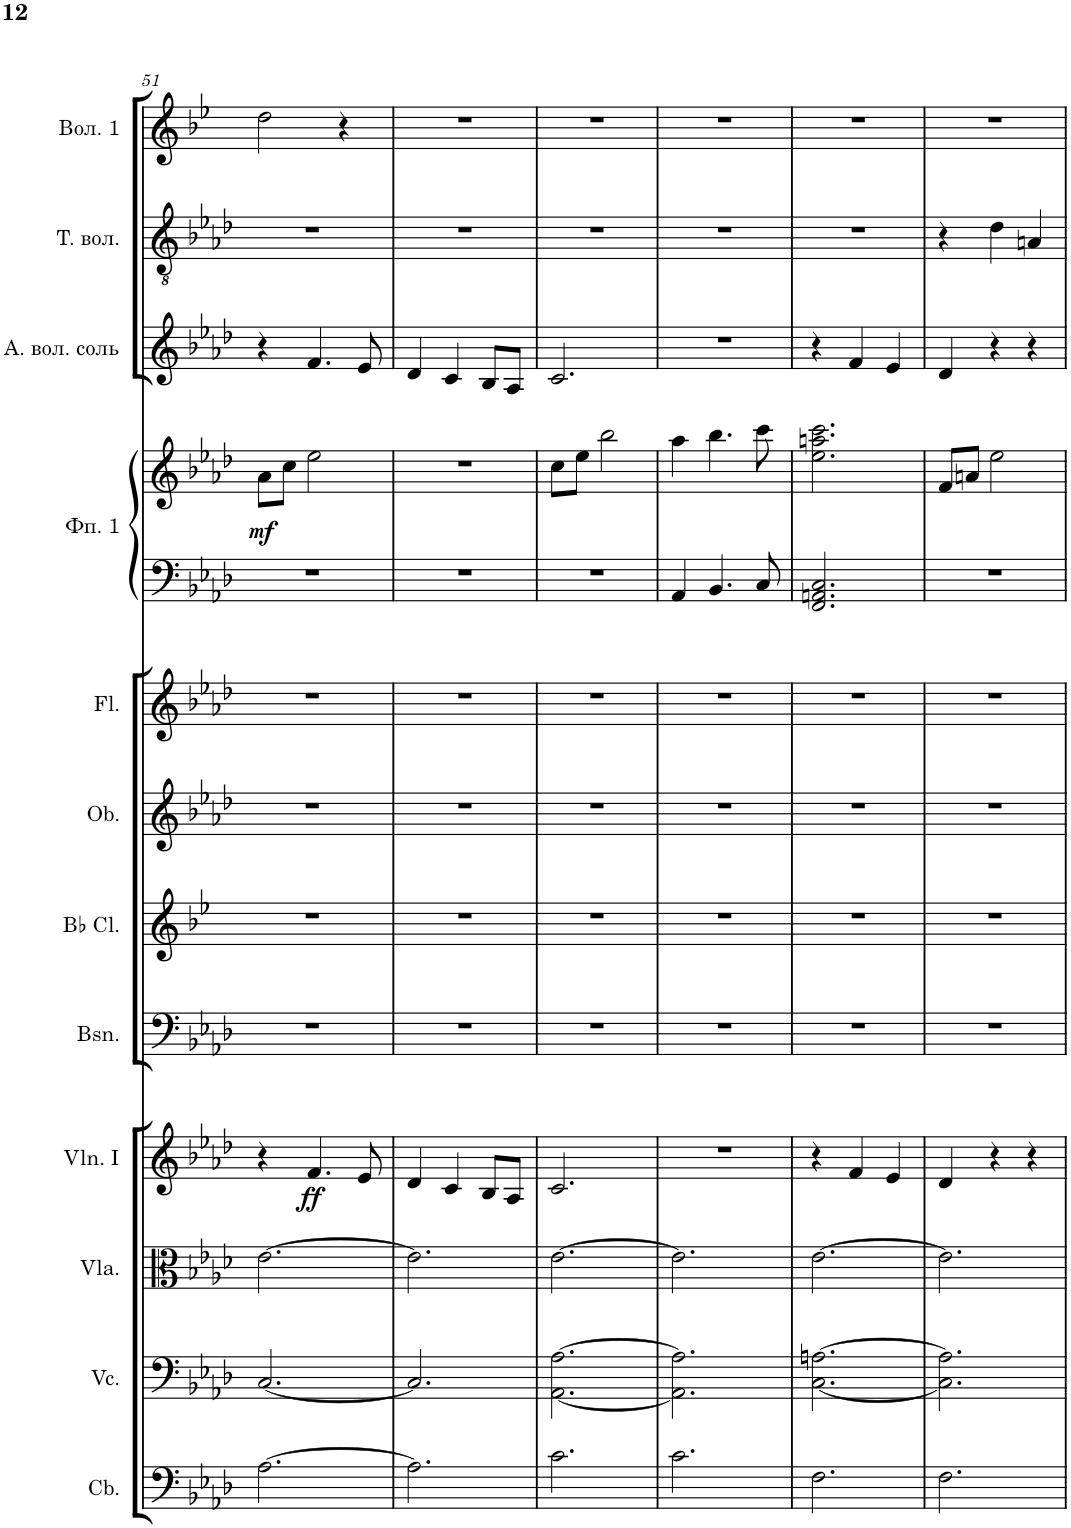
**kern	**kern	**kern	**kern	**dynam	**kern	**kern	**kern	**kern	**kern	**kern	**dynam	**kern	**kern	**kern
*part12	*part11	*part10	*part9	*part9	*part8	*part7	*part6	*part5	*part4	*part4	*part4	*part3	*part2	*part1
*staff13	*staff12	*staff11	*staff10	*staff10	*staff9	*staff8	*staff7	*staff6	*staff5	*staff4	*staff4/5	*staff3	*staff2	*staff1
*I"Contrabasses	*I"Violoncellos	*I"Violas	*I"Violins I	*	*I"Bassoons	*I"Clarinets in Bb	*I"Oboes	*I"Flutes	*I"Фортепиано 1	*	*	*I"Альтовая волынка соль	*I"Теноровая волынка	*I"Волынка 1
*I'Cb.	*I'Vc.	*I'Vla.	*I'Vln. I	*	*I'Bsn.	*	*I'Ob.	*I'Fl.	*	*	*	*	*	*
!!LO:PB:g=z
*clefF4	*clefF4	*clefC3	*clefG2	*	*clefF4	*clefG2	*clefG2	*clefG2	*clefF4	*clefG2	*	*clefG2	*clefGv2	*clefG2
*Trd7c12	*	*	*	*	*	*Trd1c2	*	*	*	*	*	*Trd12c21	*Trd12c21	*Trd1c2
*k[b-e-a-d-]	*k[b-e-a-d-]	*k[b-e-a-d-]	*k[b-e-a-d-]	*	*k[b-e-a-d-]	*k[b-e-]	*k[b-e-a-d-]	*k[b-e-a-d-]	*k[b-e-a-d-]	*k[b-e-a-d-]	*	*k[b-e-a-d-]	*k[b-e-a-d-]	*k[b-e-]
*M3/4	*M3/4	*M3/4	*M3/4	*	*M3/4	*M3/4	*M3/4	*M3/4	*M3/4	*M3/4	*	*M3/4	*M3/4	*M3/4
=51	=51	=51	=51	=51	=51	=51	=51	=51	=51	=51	=51	=51	=51	=51
!	!	!	!	!	!	!	!	!	!	!	!LO:DY:b	!	!	!
[2.A-\	[2.C/	[2.e-\	4r	.	2.r	2.r	2.r	2.r	2.r	8a-\L	mf	4r	2.r	2dd\
.	.	.	.	.	.	.	.	.	.	8cc\J	.	.	.	.
!	!	!	!	!LO:DY:b	!	!	!	!	!	!	!	!	!	!
.	.	.	4.f/	ff	.	.	.	.	.	2ee-\	.	4.f/	.	.
.	.	.	.	.	.	.	.	.	.	.	.	.	.	4r
.	.	.	8e-/	.	.	.	.	.	.	.	.	8e-/	.	.
=52	=52	=52	=52	=52	=52	=52	=52	=52	=52	=52	=52	=52	=52	=52
2.A-\]	2.C/]	2.e-\]	4d-/	.	2.r	2.r	2.r	2.r	2.r	2.r	.	4d-/	2.r	2.r
.	.	.	4c/	.	.	.	.	.	.	.	.	4c/	.	.
.	.	.	8B-/L	.	.	.	.	.	.	.	.	8B-/L	.	.
.	.	.	8A-/J	.	.	.	.	.	.	.	.	8A-/J	.	.
=53	=53	=53	=53	=53	=53	=53	=53	=53	=53	=53	=53	=53	=53	=53
2.c\	[2.AA-\ [2.A-\	[2.e-\	2.c/	.	2.r	2.r	2.r	2.r	2.r	8cc\L	.	2.c/	2.r	2.r
.	.	.	.	.	.	.	.	.	.	8ee-\J	.	.	.	.
.	.	.	.	.	.	.	.	.	.	2bb-\	.	.	.	.
=54	=54	=54	=54	=54	=54	=54	=54	=54	=54	=54	=54	=54	=54	=54
2.c\	2.AA-\] 2.A-\]	2.e-\]	2.r	.	2.r	2.r	2.r	2.r	4AA-/	4aa-\	.	2.r	2.r	2.r
.	.	.	.	.	.	.	.	.	4.BB-/	4.bb-\	.	.	.	.
.	.	.	.	.	.	.	.	.	8C/	8ccc\	.	.	.	.
=55	=55	=55	=55	=55	=55	=55	=55	=55	=55	=55	=55	=55	=55	=55
2.F\	[2.C\ [2.An\	[2.e-\	4r	.	2.r	2.r	2.r	2.r	2.FF/ 2.AAn/ 2.C/	2.ee-\ 2.aan\ 2.ccc\	.	4r	2.r	2.r
.	.	.	4f/	.	.	.	.	.	.	.	.	4f/	.	.
.	.	.	4e-/	.	.	.	.	.	.	.	.	4e-/	.	.
=56	=56	=56	=56	=56	=56	=56	=56	=56	=56	=56	=56	=56	=56	=56
2.F\	2.C\] 2.A\]	2.e-\]	4d-/	.	2.r	2.r	2.r	2.r	2.r	8f/L	.	4d-/	4r	2.r
.	.	.	.	.	.	.	.	.	.	8an/J	.	.	.	.
.	.	.	4r	.	.	.	.	.	.	2ee-\	.	4r	4d-\	.
.	.	.	4r	.	.	.	.	.	.	.	.	4r	4An/	.
=	=	=	=	=	=	=	=	=	=	=	=	=	=	=
*-	*-	*-	*-	*-	*-	*-	*-	*-	*-	*-	*-	*-	*-	*-
